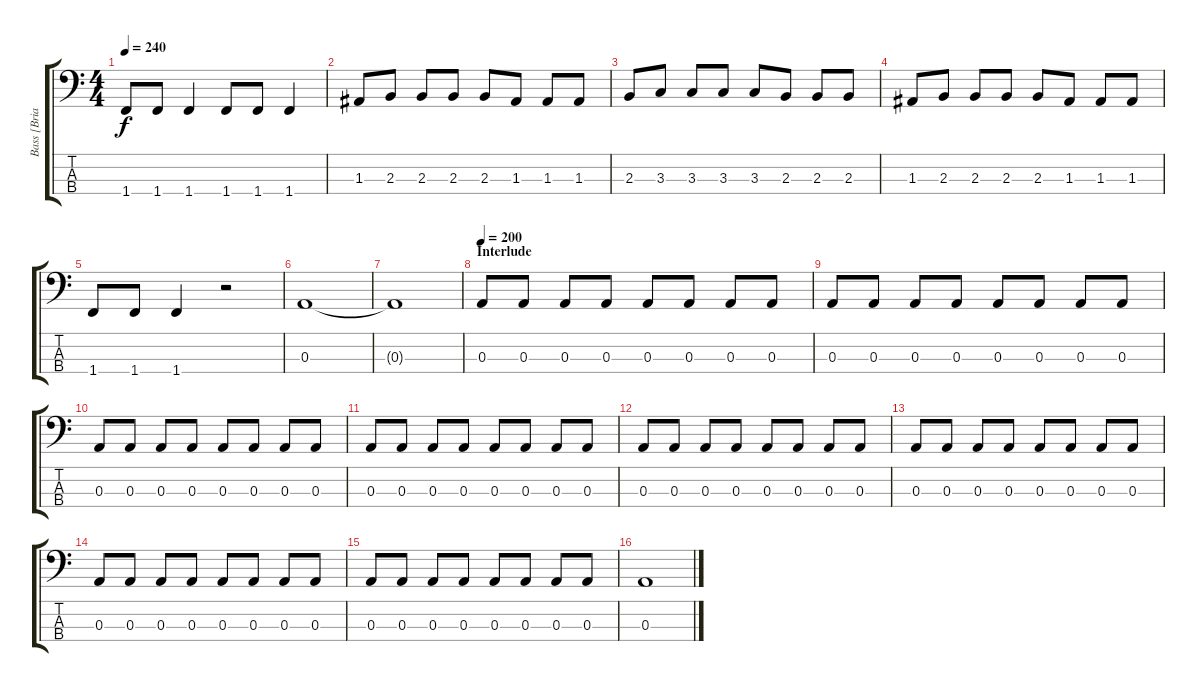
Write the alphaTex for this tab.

\track ("Bass [Brian Bonini]" "Bass [Bria") {instrument electricbassfinger}
\staff {score tabs}
\tuning (G2 D2 A1 E1) {hide}
\ts (4 4)
\tempo 240
\clef f4
\ks c
1.4.8{dy f} 1.4.8 1.4.4 1.4.8 1.4.8 1.4.4 |
1.3.8 2.3.8 2.3.8 2.3.8 2.3.8 1.3.8 1.3.8 1.3.8 |
2.3.8 3.3.8 3.3.8 3.3.8 3.3.8 2.3.8 2.3.8 2.3.8 |
1.3.8 2.3.8 2.3.8 2.3.8 2.3.8 1.3.8 1.3.8 1.3.8 |
1.4.8 1.4.8 1.4.4 r.2 |
0.3.1 |
0.3{t}.1 |
\section ("" "Interlude")
\tempo 200
0.3.8 0.3.8 0.3.8 0.3.8 0.3.8 0.3.8 0.3.8 0.3.8 |
0.3.8 0.3.8 0.3.8 0.3.8 0.3.8 0.3.8 0.3.8 0.3.8 |
0.3.8 0.3.8 0.3.8 0.3.8 0.3.8 0.3.8 0.3.8 0.3.8 |
0.3.8 0.3.8 0.3.8 0.3.8 0.3.8 0.3.8 0.3.8 0.3.8 |
0.3.8 0.3.8 0.3.8 0.3.8 0.3.8 0.3.8 0.3.8 0.3.8 |
0.3.8 0.3.8 0.3.8 0.3.8 0.3.8 0.3.8 0.3.8 0.3.8 |
0.3.8 0.3.8 0.3.8 0.3.8 0.3.8 0.3.8 0.3.8 0.3.8 |
0.3.8 0.3.8 0.3.8 0.3.8 0.3.8 0.3.8 0.3.8 0.3.8 |
0.3.1
